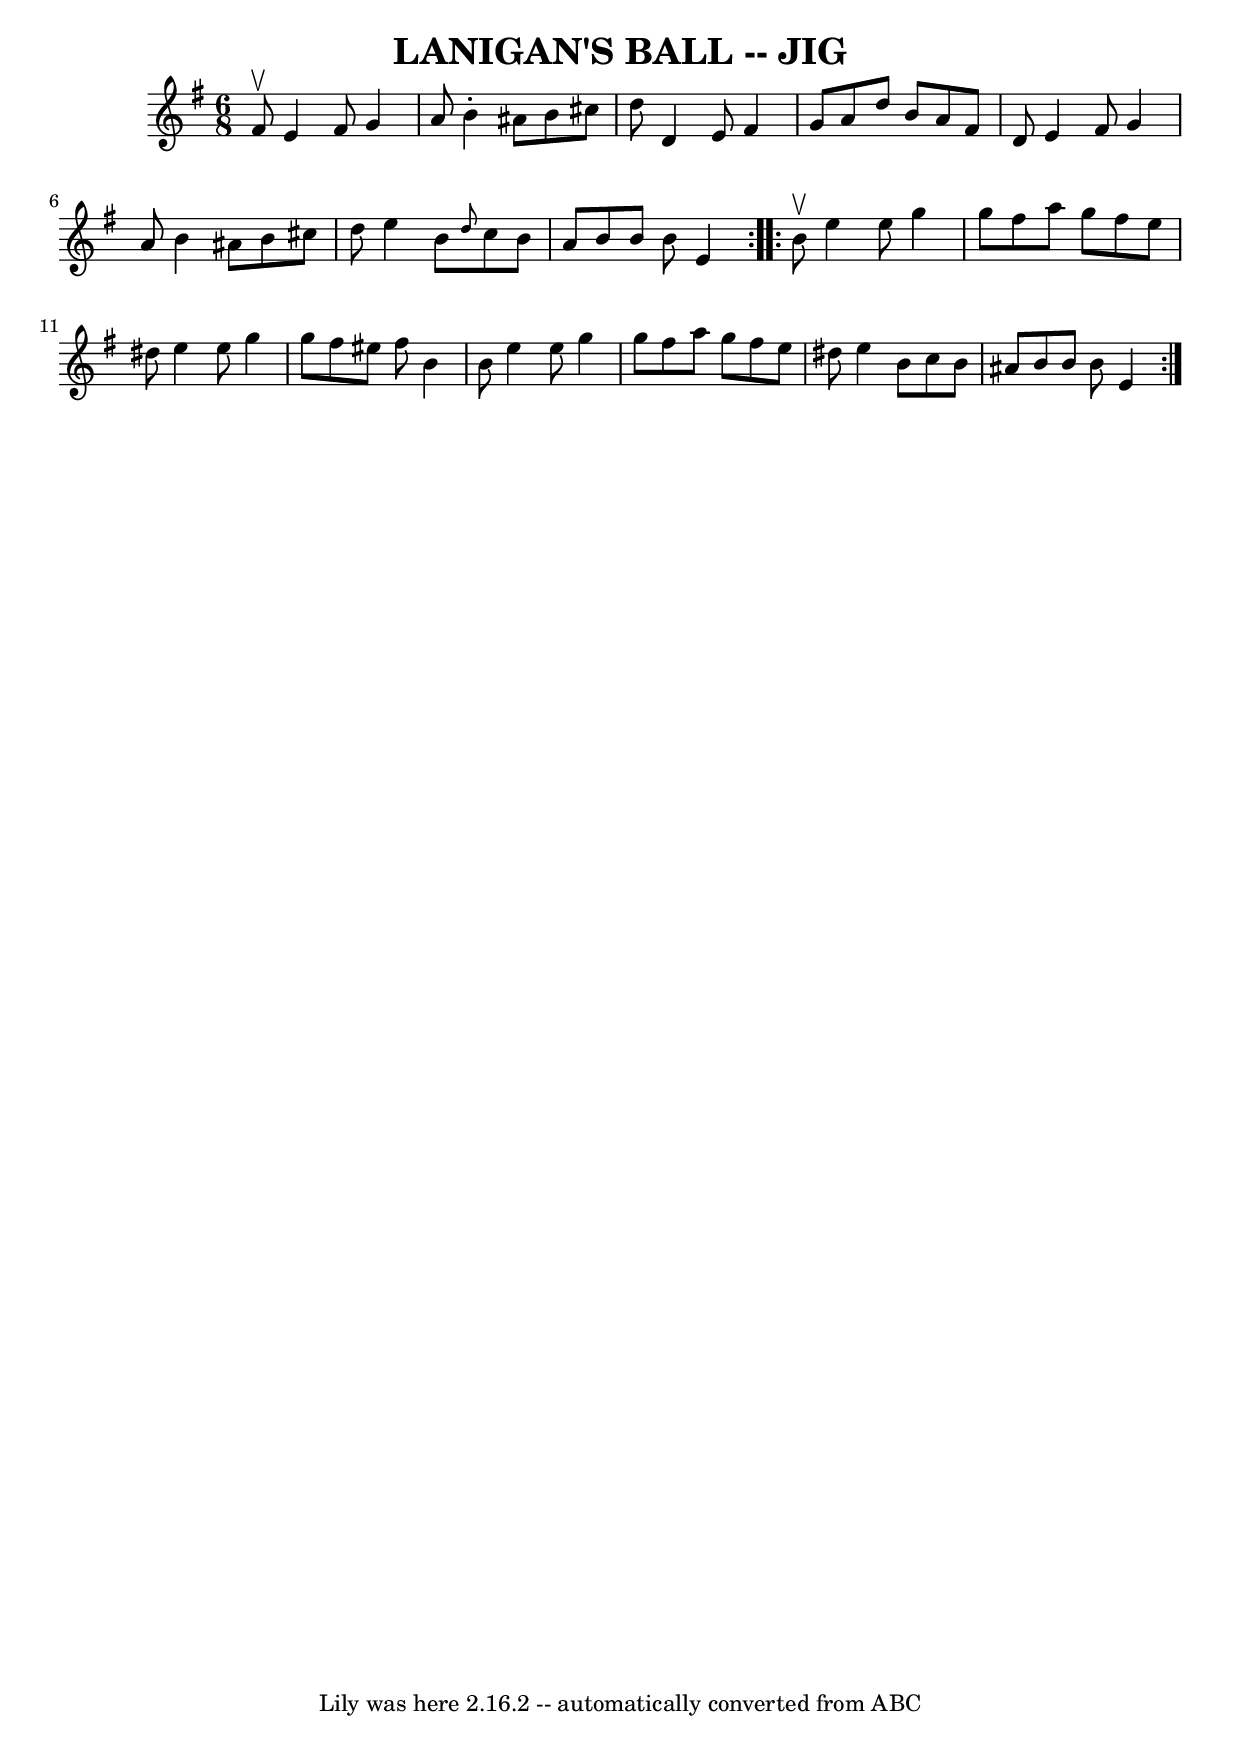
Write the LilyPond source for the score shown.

\version "2.16.2"
\include "Mammoth.ily"
\header {
  %% book = "Ryan's Mammoth Collection of Fiddle Tunes"
  crossRefNumber = "1"
  footnotes = ""
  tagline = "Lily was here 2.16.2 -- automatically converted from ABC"
  title = "LANIGAN'S BALL -- JIG"

}
voicedefault =  {



  \repeat volta 2 {

    \time 6/8 
    \key e \minor     fis'8^\upbow        |
    e'4 fis'8 g'4         a'8     |
    b'4-. ais'8 b'8 cis''8 d''8    |
    d'4         e'8 fis'4 g'8     |
    a'8 d''8 b'8 a'8 fis'8 d'8      |
    e'4 fis'8 g'4 a'8    |
    b'4 ais'8 b'8         cis''8 d''8     |
    e''4 b'8  \grace { d''8  
		     } c''8 b'8         a'8     |
    b'8 b'8 b'8 e'4    
  }     
  \repeat volta 2 {     b'8^\upbow        |
    e''4 e''8 g''4 g''8    |
    fis''8         a''8 g''8 fis''8 e''8 dis''8     |
    e''4 e''8 g''4         g''8     |
    fis''8 eis''8 fis''8 b'4 b'8        |
         e''4 e''8 g''4 g''8     |
    fis''8 a''8 g''8 fis''8         e''8 dis''8     |
    e''4 b'8 c''8 b'8 ais'8    |
    
    b'8 b'8 b'8 e'4    
  }   

}

\score{
  <<

    \context Staff="default"
    {
      \voicedefault 
      
    }

  >>
  \layout {
    
  }
  \midi {
  }

}
